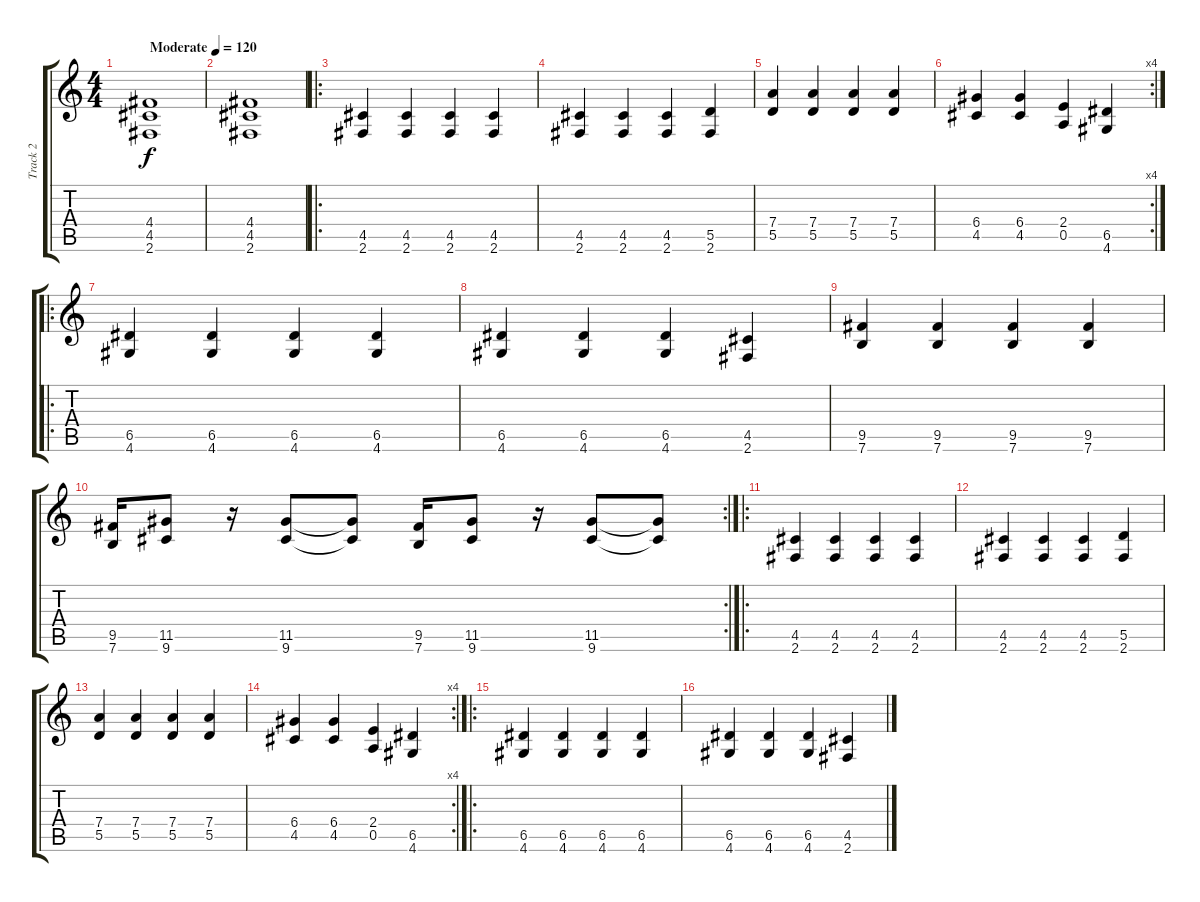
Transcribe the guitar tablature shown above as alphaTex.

\track ("Track 2" "Track 2") {instrument distortionguitar}
\staff {score tabs}
\tuning (E4 B3 G3 D3 A2 E2) {hide}
\ts (4 4)
\tempo (120 "Moderate")
\clef g2
\ks c
(4.4 4.5 2.6).1{dy f instrument distortionguitar} |
(4.4 4.5 2.6).1 |
\ro
(4.5 2.6).4 (4.5 2.6).4 (4.5 2.6).4 (4.5 2.6).4 |
(4.5 2.6).4 (4.5 2.6).4 (4.5 2.6).4 (5.5 2.6).4 |
(7.4 5.5).4 (7.4 5.5).4 (7.4 5.5).4 (7.4 5.5).4 |
\rc 4
(6.4 4.5).4 (6.4 4.5).4 (2.4 0.5).4 (6.5 4.6).4 |
\ro
(6.5 4.6).4 (6.5 4.6).4 (6.5 4.6).4 (6.5 4.6).4 |
(6.5 4.6).4 (6.5 4.6).4 (6.5 4.6).4 (4.5 2.6).4 |
(9.5 7.6).4 (9.5 7.6).4 (9.5 7.6).4 (9.5 7.6).4 |
\rc 2
(9.5 7.6).16 (11.5 9.6).8 r.16 (11.5 9.6).8 (11.5{t} 9.6{t}).8 (9.5 7.6).16 (11.5 9.6).8 r.16 (11.5 9.6).8 (11.5{t} 9.6{t}).8 |
\ro
(4.5 2.6).4 (4.5 2.6).4 (4.5 2.6).4 (4.5 2.6).4 |
(4.5 2.6).4 (4.5 2.6).4 (4.5 2.6).4 (5.5 2.6).4 |
(7.4 5.5).4 (7.4 5.5).4 (7.4 5.5).4 (7.4 5.5).4 |
\rc 4
(6.4 4.5).4 (6.4 4.5).4 (2.4 0.5).4 (6.5 4.6).4 |
\ro
(6.5 4.6).4 (6.5 4.6).4 (6.5 4.6).4 (6.5 4.6).4 |
(6.5 4.6).4 (6.5 4.6).4 (6.5 4.6).4 (4.5 2.6).4
